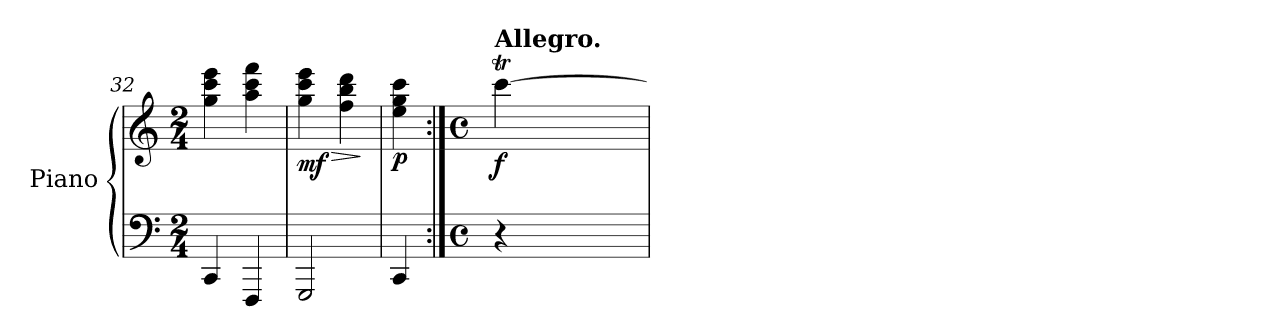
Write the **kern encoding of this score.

**kern	**kern	**dynam
*part1	*part1	*part1
*staff2	*staff1	*staff1/2
*I"Piano	*	*
*I'Pno.	*	*
*clefF4	*clefG2	*
*k[]	*k[]	*
*M2/4	*M2/4	*
=32	=32	=32
4CC/	4gg\ 4ccc\ 4eee\	.
4FFF/	4aa\ 4ccc\ 4fff\	.
=33	=33	=33
!	!	!LO:HP:b
!	!	!LO:DY:n=1:b
2GGG/	4gg\ 4ccc\ 4eee\	> mf
.	4ff\ 4bb\ 4ddd\	.
.	.	]
=34	=34	=34
!	!	!LO:DY:b
4CC/	4ee\ 4gg\ 4ccc\	p
!!LO:PB:g=z
=1:|!	=1:|!	=1:|!
*M4/4	*M4/4	*
*met(c)	*met(c)	*
*	*^	*
!	!LO:TX:a:B:t=Allegro.	!	!
!	!	!	!LO:DY:b
4r	[4cccT\	32ddd!yy	f
.	.	32ccc!yy	.
.	.	32ddd!yy	.
.	.	32ccc!yy	.
.	.	32ddd!yy	.
.	.	32ccc!yy	.
.	.	32ddd!yy	.
.	.	32ccc!yy	.
*	*v	*v	*
=	=	=
*-	*-	*-
